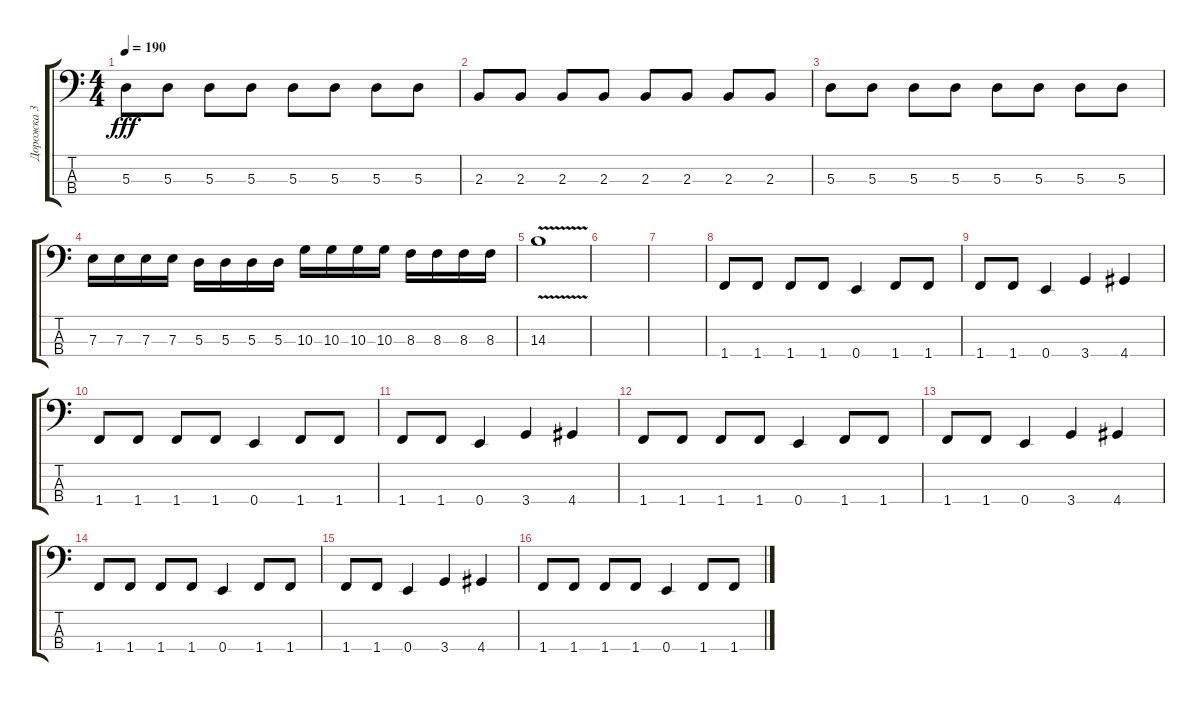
\track ("Дорожка 3" "Дорожка 3") {instrument electricbassfinger}
\staff {score tabs}
\tuning (G2 D2 A1 E1) {hide}
\ts (4 4)
\tempo 190
\clef f4
\ks c
5.3.8{dy fff} 5.3.8 5.3.8 5.3.8 5.3.8 5.3.8 5.3.8 5.3.8 |
2.3.8 2.3.8 2.3.8 2.3.8 2.3.8 2.3.8 2.3.8 2.3.8 |
5.3.8 5.3.8 5.3.8 5.3.8 5.3.8 5.3.8 5.3.8 5.3.8 |
7.3.16 7.3.16 7.3.16 7.3.16 5.3.16 5.3.16 5.3.16 5.3.16 10.3.16 10.3.16 10.3.16 10.3.16 8.3.16 8.3.16 8.3.16 8.3.16 |
14.3{v}.1 |
|
|
1.4.8 1.4.8 1.4.8 1.4.8 0.4.4 1.4.8 1.4.8 |
1.4.8 1.4.8 0.4.4 3.4.4 4.4.4 |
1.4.8 1.4.8 1.4.8 1.4.8 0.4.4 1.4.8 1.4.8 |
1.4.8 1.4.8 0.4.4 3.4.4 4.4.4 |
1.4.8 1.4.8 1.4.8 1.4.8 0.4.4 1.4.8 1.4.8 |
1.4.8 1.4.8 0.4.4 3.4.4 4.4.4 |
1.4.8 1.4.8 1.4.8 1.4.8 0.4.4 1.4.8 1.4.8 |
1.4.8 1.4.8 0.4.4 3.4.4 4.4.4 |
1.4.8 1.4.8 1.4.8 1.4.8 0.4.4 1.4.8 1.4.8
